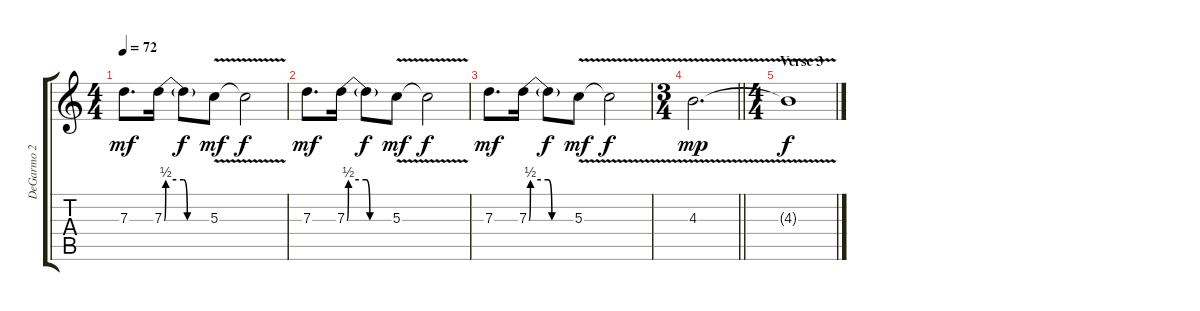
\track ("DeGarmo 2" "DeGarmo 2") {instrument distortionguitar}
\staff {score tabs}
\tuning (E4 B3 G3 D3 A2 E2) {hide}
\ts (4 4)
\tempo 72
\clef g2
\ks c
7.3.8{d dy mf} 7.3{be (custom 0 0 2 2 25 2 30 0 60 0)}.16 7.3{t}.8{dy f} 5.3{v}.8{dy mf} 5.3{t}.2{dy f} |
7.3.8{d dy mf} 7.3{be (custom 0 0 2 2 25 2 30 0 60 0)}.16 7.3{t}.8{dy f} 5.3{v}.8{dy mf} 5.3{t}.2{dy f} |
7.3.8{d dy mf} 7.3{be (custom 0 0 2 2 25 2 30 0 60 0)}.16 7.3{t}.8{dy f} 5.3{v}.8{dy mf} 5.3{t}.2{dy f} |
\ts (3 4)
\barLineRight lightlight
4.3{v}.2{d dy mp} |
\ts (4 4)
\section ("" "Verse 3")
4.3{v t}.1{dy f}
